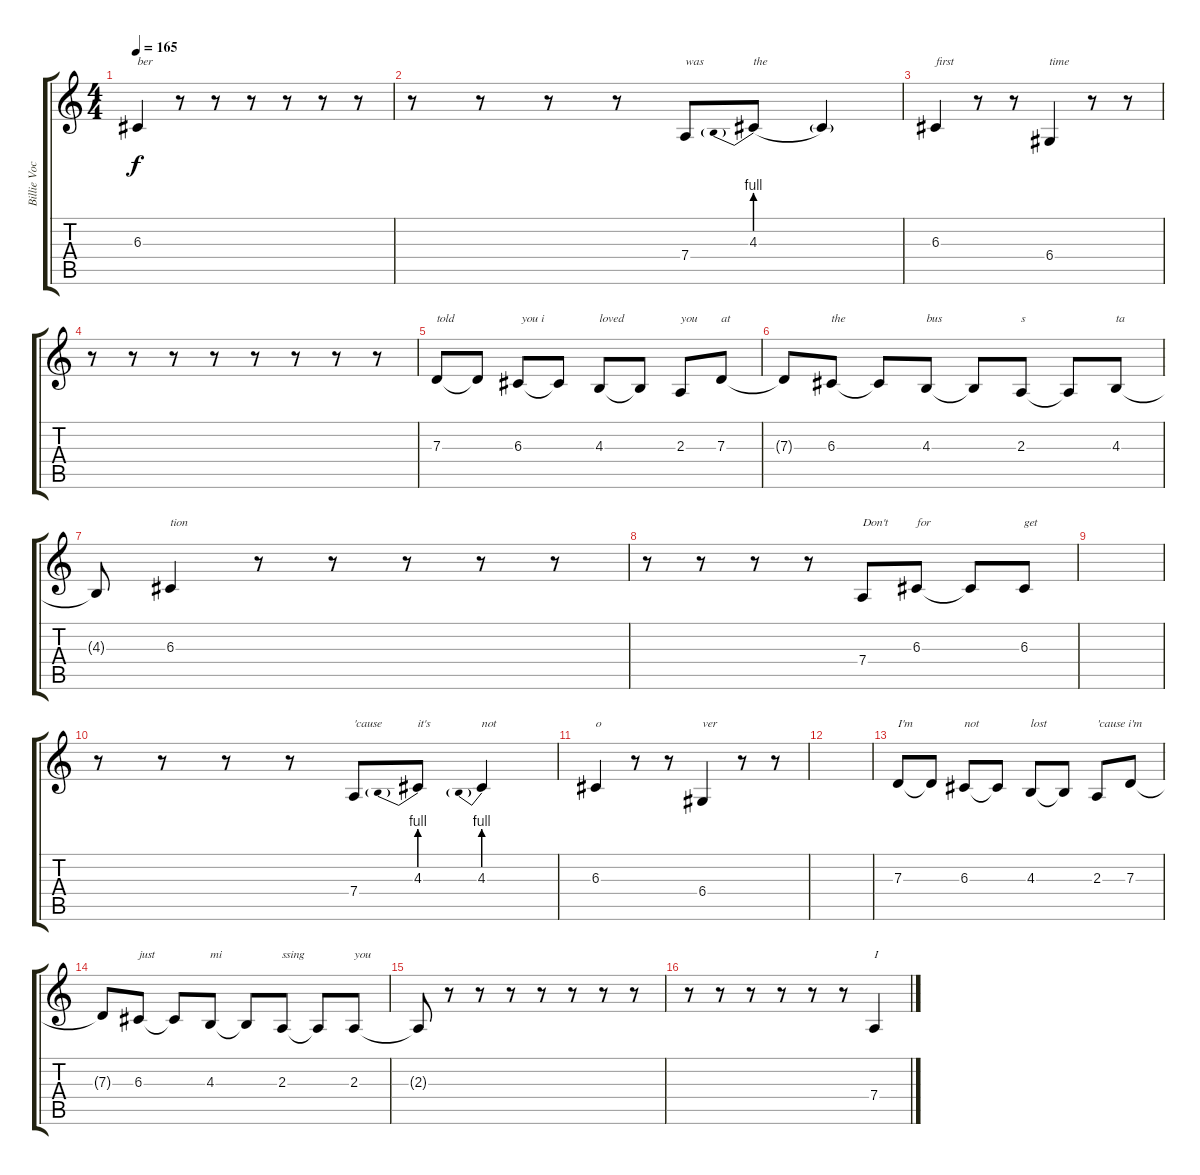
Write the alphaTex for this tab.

\track ("Billie Vocals" "Billie Voc") {instrument tenorsax}
\staff {score tabs}
\tuning (E4 B3 G3 D3 A2 E2) {hide}
\ts (4 4)
\tempo 165
\clef g2
\ks c
6.3.4{txt "ber" dy f} r.8 r.8 r.8 r.8 r.8 r.8 |
r.8 r.8 r.8 r.8 7.4.8{txt "was"} 4.3{be (prebend 0 4 60 4)}.8{txt "the"} 4.3{t}.4 |
6.3.4{txt "first"} r.8 r.8 6.4.4{txt "time"} r.8 r.8 |
r.8 r.8 r.8 r.8 r.8 r.8 r.8 r.8 |
7.3.8{txt "told"} 7.3{t}.8 6.3.8{txt " you i"} 6.3{t}.8 4.3.8{txt "loved"} 4.3{t}.8 2.3.8{txt "you"} 7.3.8{txt "at"} |
7.3{t}.8 6.3.8{txt "the"} 6.3{t}.8 4.3.8{txt "bus"} 4.3{t}.8 2.3.8{txt "s"} 2.3{t}.8 4.3.8{txt "ta"} |
4.3{t}.8 6.3.4{txt "tion"} r.8 r.8 r.8 r.8 r.8 |
r.8 r.8 r.8 r.8 7.4.8{txt "Don't"} 6.3.8{txt "for"} 6.3{t}.8 6.3.8{txt "get"} |
|
r.8 r.8 r.8 r.8 7.4.8{txt "'cause"} 4.3{be (prebend 0 4 60 4)}.8{txt "it's"} 4.3{be (prebend 0 4 60 4)}.4{txt "not"} |
6.3.4{txt "o"} r.8 r.8 6.4.4{txt "ver"} r.8 r.8 |
|
7.3.8{txt "I'm "} 7.3{t}.8 6.3.8{txt "not"} 6.3{t}.8 4.3.8{txt "lost"} 4.3{t}.8 2.3.8{txt "'cause i'm"} 7.3.8 |
7.3{t}.8 6.3.8{txt "just"} 6.3{t}.8 4.3.8{txt "mi"} 4.3{t}.8 2.3.8{txt "ssing"} 2.3{t}.8 2.3.8{txt "you"} |
2.3{t}.8 r.8 r.8 r.8 r.8 r.8 r.8 r.8 |
r.8 r.8 r.8 r.8 r.8 r.8 7.4.4{txt "I"}
